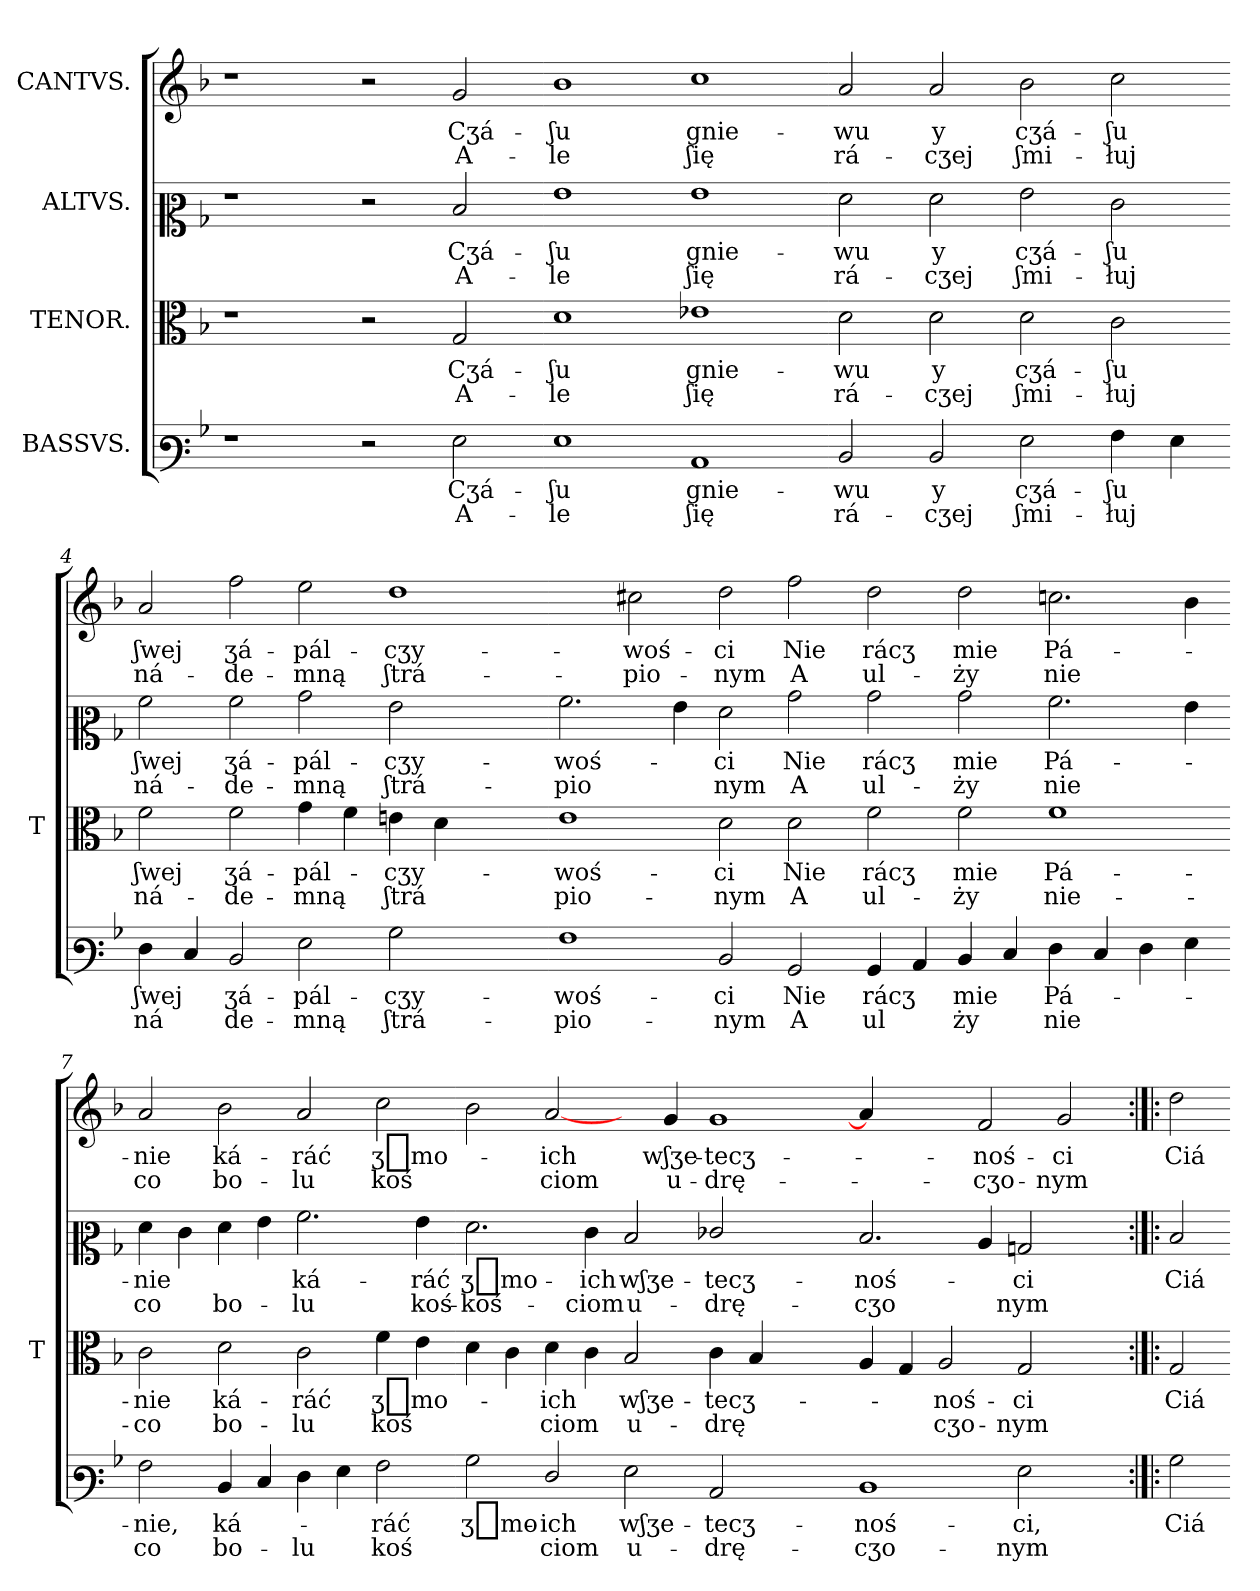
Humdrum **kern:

**kern	**text	**text	**kern	**text	**text	**kern	**text	**text	**kern	**text	**text
*part4	*part4	*part4	*part3	*part3	*part3	*part2	*part2	*part2	*part1	*part1	*part1
*staff4	*staff4	*staff4	*staff3	*staff3	*staff3	*staff2	*staff2	*staff2	*staff1	*staff1	*staff1
*I"BASSVS.	*	*	*I"TENOR.	*	*	*I"ALTVS.	*	*	*I"CANTVS.	*	*
*	*	*	*I'T	*	*	*	*	*	*	*	*
*clefF3	*	*	*clefC3	*	*	*clefC2	*	*	*clefG2	*	*
*k[b-]	*	*	*k[b-]	*	*	*k[b-]	*	*	*k[b-]	*	*
=1	=1	=1	=1	=1	=1	=1	=1	=1	=1	=1	=1
1r	.	.	1r	.	.	1r	.	.	1r	.	.
2r	.	.	2r	.	.	2r	.	.	2r	.	.
2G	Cӡá-	A-	2G	Cӡá-	A-	2d	Cӡá-	A-	2g	Cӡá-	A-
=2-	=2-	=2-	=2-	=2-	=2-	=2-	=2-	=2-	=2-	=2-	=2-
1G	-ʃu	-le	1d	-ʃu	-le	1g	-ʃu	-le	1b-	-ʃu	-le
1C	gnie-	ʃię	1e-X	gnie-	ʃię	1g	gnie-	ʃię	1cc	gnie-	ʃię
=3-	=3-	=3-	=3-	=3-	=3-	=3-	=3-	=3-	=3-	=3-	=3-
2D	-wu	rá-	2d	-wu	rá-	2f	-wu	rá-	2a	-wu	rá-
2D	y	-cӡej	2d	y	-cӡej	2f	y	-cӡej	2a	y	-cӡej
2G	cӡá-	ʃmi-	2d	cӡá-	ʃmi-	2g	cӡá-	ʃmi-	2b-	cӡá-	ʃmi-
4A	-ʃu	-łuj	2c	-ʃu	-łuj	2e	-ʃu	-łuj	2cc	-ʃu	-łuj
4G	.	.	.	.	.	.	.	.	.	.	.
=4-	=4-	=4-	=4-	=4-	=4-	=4-	=4-	=4-	=4-	=4-	=4-
4F	ʃwej	ná	2f	ʃwej	ná-	2a	ʃwej	ná-	2a	ʃwej	ná-
4E	.	.	.	.	.	.	.	.	.	.	.
2D	ӡá-	de-	2f	ӡá-	-de-	2a	ӡá-	-de-	2ff	ӡá-	-de-
2G	-pál-	-mną	4g	-pál-	-mną	2b-	-pál-	-mną	2ee	-pál-	-mną
.	.	.	4f	.	.	.	.	.	.	.	.
2B-	-cӡy-	ʃtrá-	4en	-cӡy-	ʃtrá	2g	-cӡy-	ʃtrá-	1dd	-cӡy-	ʃtrá-
.	.	.	4d	.	.	.	.	.	.	.	.
2ryy	.	.	2ryy	.	.	2ryy	.	.	.	.	.
=5-	=5-	=5-	=5-	=5-	=5-	=5-	=5-	=5-	=5-	=5-	=5-
1A	-woś-	-pio-	1e	-woś-	pio-	2.a	-woś-	-pio	2ryy	.	.
.	.	.	.	.	.	.	.	.	2cc#X	-woś-	-pio-
.	.	.	.	.	.	4g	.	.	.	.	.
2D	-ci	-nym	2d	-ci	-nym	2f	-ci	nym	2dd	-ci	-nym
2BB-	Nie	A	2d	Nie	A	2b-	Nie	A	2ff	Nie	A
=6-	=6-	=6-	=6-	=6-	=6-	=6-	=6-	=6-	=6-	=6-	=6-
4BB-	rácӡ	ul	2f	rácӡ	ul-	2b-	rácӡ	ul-	2dd	rácӡ	ul-
4C	.	.	.	.	.	.	.	.	.	.	.
4D	mie	ży	2f	mie	-ży	2b-	mie	-ży	2dd	mie	-ży
4E	.	.	.	.	.	.	.	.	.	.	.
4F	Pá-	nie	1f	Pá-	nie-	2.a	Pá-	nie	2.ccn	Pá-	nie
4E	.	.	.	.	.	.	.	.	.	.	.
4F	.	.	.	.	.	.	.	.	.	.	.
4G	.	.	.	.	.	4g	.	.	4b-	.	.
=7-	=7-	=7-	=7-	=7-	=7-	=7-	=7-	=7-	=7-	=7-	=7-
2A	-nie,	co	2c	-nie	-co	4f	-nie	co	2a	-nie	co
.	.	.	.	.	.	4e	.	.	.	.	.
4D	ká-	bo-	2d	ká-	bo-	4f	.	bo-	2b-	ká-	bo-
4E	.	.	.	.	.	4g	.	.	.	.	.
4F	.	lu	2c	-ráć	-lu	2.a	ká-	lu	2a	-ráć	-lu
4G	.	.	.	.	.	.	.	.	.	.	.
2A	-ráć	koś	4f	ӡ_mo-	koś	.	.	.	2cc	ӡ_mo-	koś
.	.	.	4e	.	.	4g	-ráć	koś-	.	.	.
=8-	=8-	=8-	=8-	=8-	=8-	=8-	=8-	=8-	=8-	=8-	=8-
2B-	ӡ_mo-	.	4d	.	.	2.f	ӡ_mo-	-koś-	2b-	.	.
.	.	.	4c	.	.	.	.	.	.	.	.
2F/	-ich	ciom	4d	-ich	ciom	.	.	.	[2a	-ich	ciom
.	.	.	4c	.	.	4e	-ich	-ciom	.	.	.
2G	wʃӡe-	u-	2B-	wʃӡe-	u-	2d	wʃӡe-	u-	4ryy	.	.
.	.	.	.	.	.	.	.	.	4g	wʃӡe-	u-
2C	-tecӡ-	-drę-	4c	-tecӡ-	-drę	2e-X/	-tecӡ-	-drę-	1g	-tecӡ-	-drę-
.	.	.	4B-	.	.	.	.	.	.	.	.
2ryy	.	.	2ryy	.	.	2ryy	.	.	.	.	.
=9-	=9-	=9-	=9-	=9-	=9-	=9-	=9-	=9-	=9-	=9-	=9-
1D	-noś-	-cӡo-	4A	.	.	2.d	-noś-	-cӡo	4a]	.	.
.	.	.	4G	.	.	.	.	.	2ryy	.	.
.	.	.	2A	-noś-	cӡo-	.	.	.	.	.	.
.	.	.	.	.	.	4c	.	.	2f	-noś-	-cӡo-
2G	-ci,	-nym	2G	-ci	-nym	2Bn	-ci	nym	.	.	.
.	.	.	.	.	.	.	.	.	2g	-ci	-nym
4ryy	.	.	4ryy	.	.	4ryy	.	.	.	.	.
=:|!|:	=:|!|:	=:|!|:	=:|!|:	=:|!|:	=:|!|:	=:|!|:	=:|!|:	=:|!|:	=:|!|:	=:|!|:	=:|!|:
2B-	Ciá-	.	2G	Ciá-	.	2d	Ciá-	.	2dd	Ciá-	.
=-	=-	=-	=-	=-	=-	=-	=-	=-	=-	=-	=-
*-	*-	*-	*-	*-	*-	*-	*-	*-	*-	*-	*-
